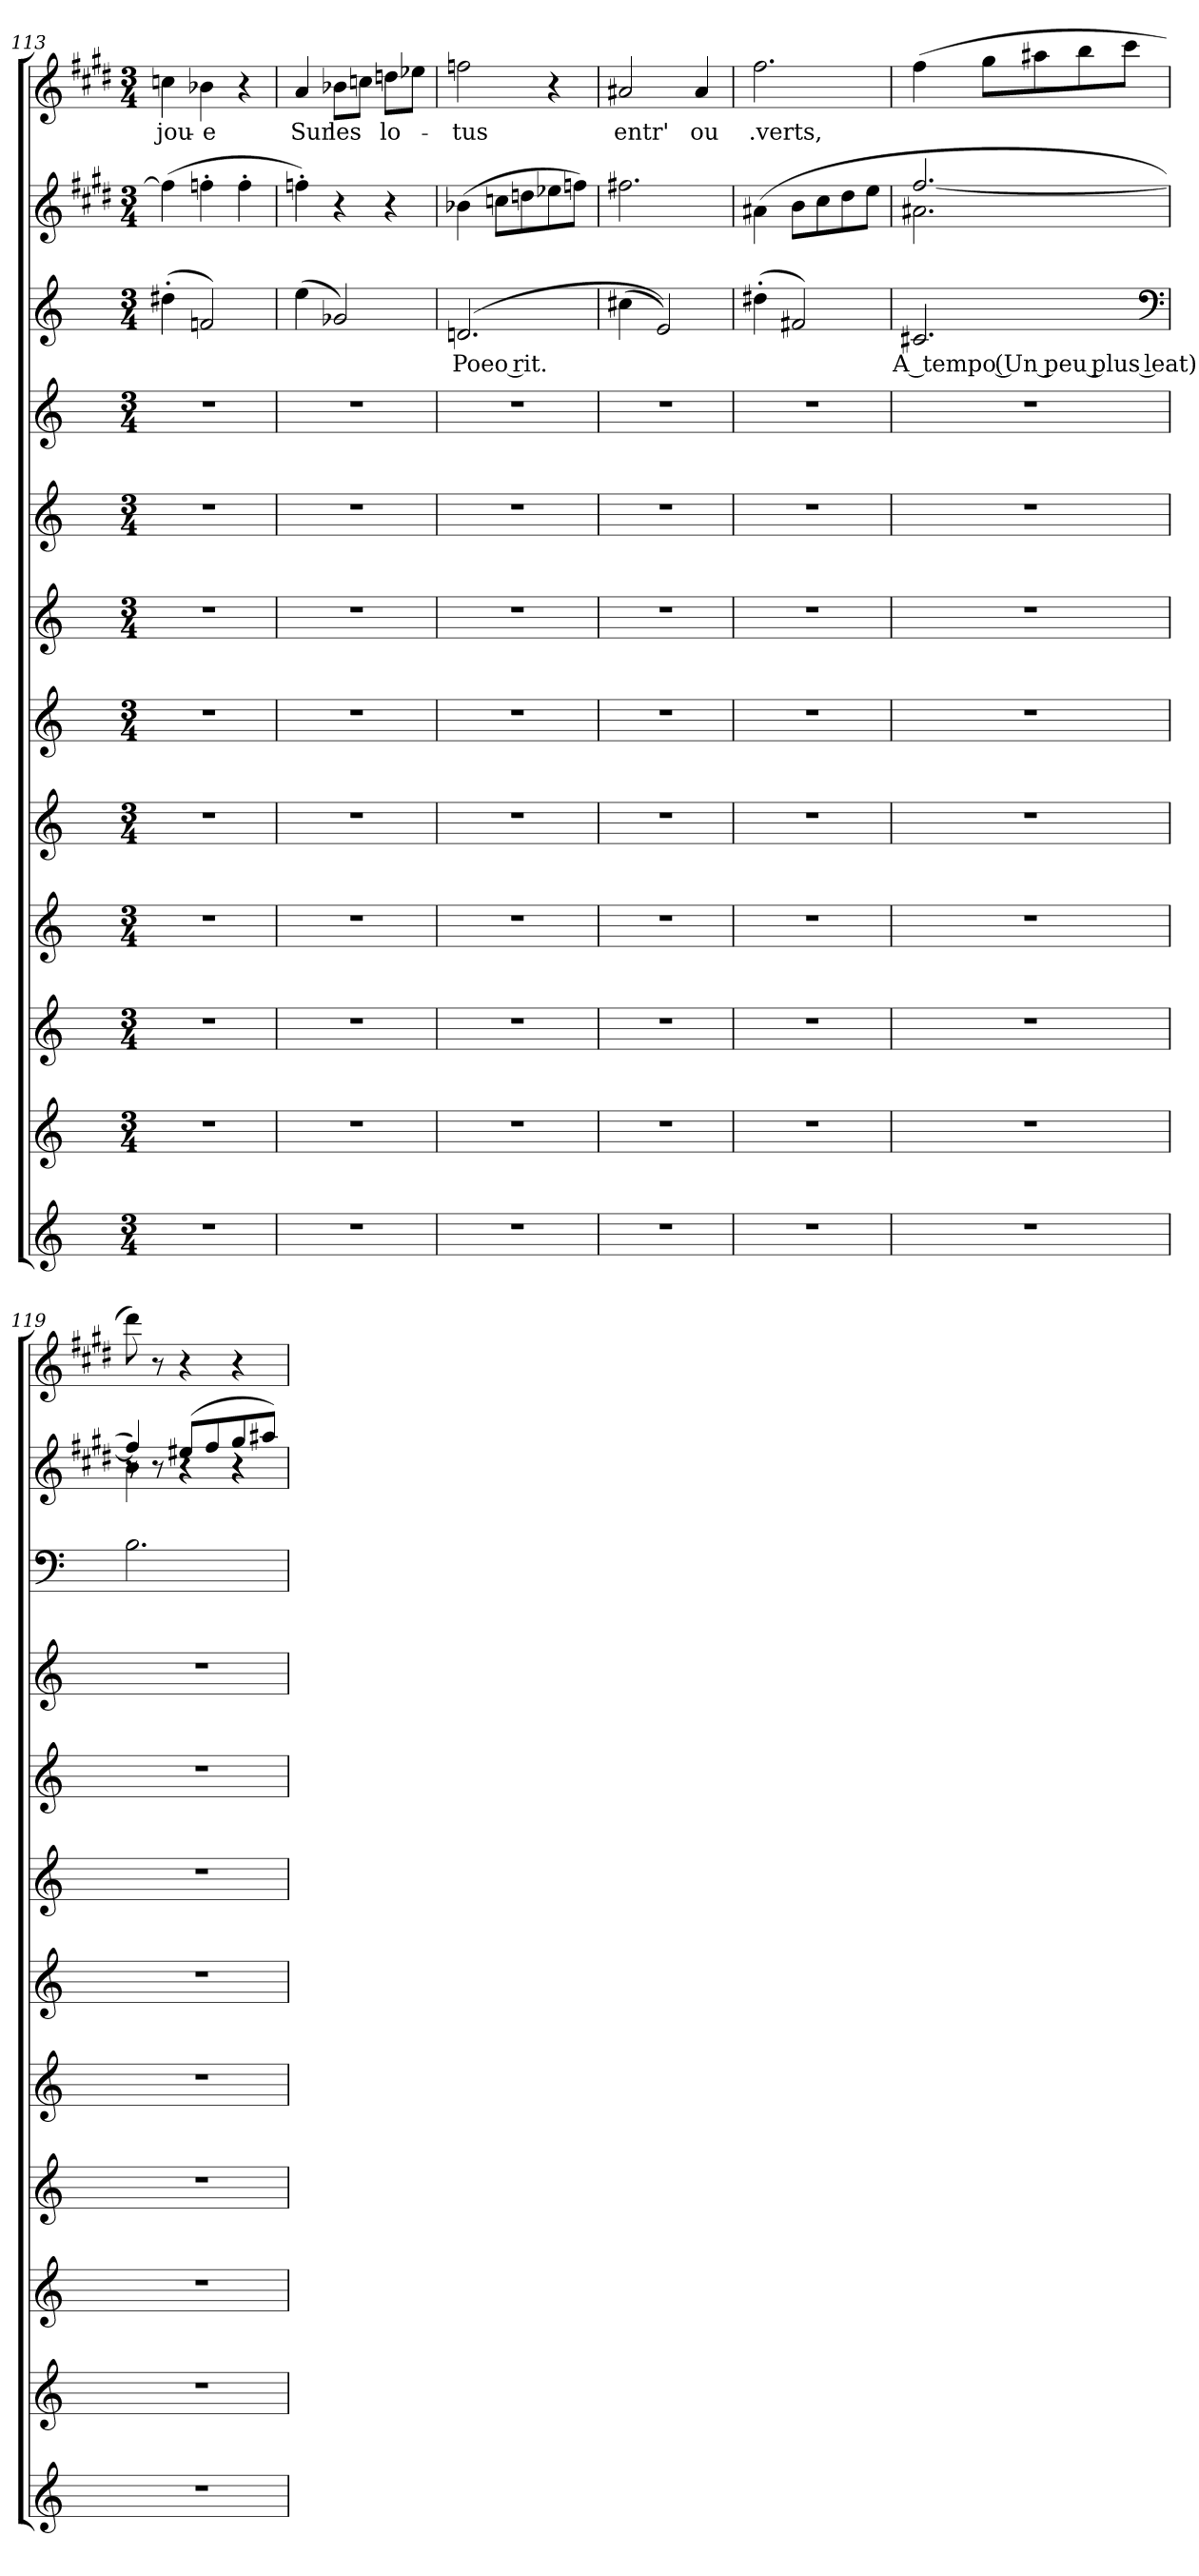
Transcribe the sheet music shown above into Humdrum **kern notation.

**kern	**kern	**kern	**kern	**kern	**kern	**kern	**kern	**kern	**kern	**text	**kern	**kern	**text
*part12	*part11	*part10	*part9	*part8	*part7	*part6	*part5	*part4	*part3	*part3	*part2	*part1	*part1
*staff12	*staff11	*staff10	*staff9	*staff8	*staff7	*staff6	*staff5	*staff4	*staff3	*staff3	*staff2	*staff1	*staff1
*clefG2	*clefG2	*clefG2	*clefG2	*clefG2	*clefG2	*clefG2	*clefG2	*clefG2	*clefG2	*	*clefG2	*clefG2	*
*k[]	*k[]	*k[]	*k[]	*k[]	*k[]	*k[]	*k[]	*k[]	*k[]	*	*k[f#c#g#d#]	*k[f#c#g#d#]	*
*C:	*C:	*C:	*C:	*C:	*C:	*C:	*C:	*C:	*C:	*	*E:	*E:	*
*M3/4	*M3/4	*M3/4	*M3/4	*M3/4	*M3/4	*M3/4	*M3/4	*M3/4	*M3/4	*	*M3/4	*M3/4	*
=113	=113	=113	=113	=113	=113	=113	=113	=113	=113	=113	=113	=113	=113
2.r	2.r	2.r	2.r	2.r	2.r	2.r	2.r	2.r	(4dd#'\	.	(4ff\]	4ccn\	jou-
.	.	.	.	.	.	.	.	.	2fn/)	.	4ffn'\	4b-X\	e
.	.	.	.	.	.	.	.	.	.	.	4ff'\	4r	.
=114	=114	=114	=114	=114	=114	=114	=114	=114	=114	=114	=114	=114	=114
2.r	2.r	2.r	2.r	2.r	2.r	2.r	2.r	2.r	(4ee\	.	4ffn'\)	4a/	Sur
.	.	.	.	.	.	.	.	.	2g-X/)	.	4r	8b-X\L	les
.	.	.	.	.	.	.	.	.	.	.	.	8ccn\J	.
.	.	.	.	.	.	.	.	.	.	.	4r	8ddn\L	lo-
.	.	.	.	.	.	.	.	.	.	.	.	8ee-X\J	.
=115	=115	=115	=115	=115	=115	=115	=115	=115	=115	=115	=115	=115	=115
2.r	2.r	2.r	2.r	2.r	2.r	2.r	2.r	2.r	(2.dn/	Poeo rit.	(4b-X\	2ffn\	tus
.	.	.	.	.	.	.	.	.	.	.	8ccn\L	.	.
.	.	.	.	.	.	.	.	.	.	.	8ddn\	.	.
.	.	.	.	.	.	.	.	.	.	.	8ee-X\	4r	.
.	.	.	.	.	.	.	.	.	.	.	8ffn\J)	.	.
!!LO:LB:g=z
=116	=116	=116	=116	=116	=116	=116	=116	=116	=116	=116	=116	=116	=116
2.r	2.r	2.r	2.r	2.r	2.r	2.r	2.r	2.r	(4cc#\	.	2.ff#X\	2a#X/	entr'
.	.	.	.	.	.	.	.	.	2e/))	.	.	.	.
.	.	.	.	.	.	.	.	.	.	.	.	4a#/	ou
=117	=117	=117	=117	=117	=117	=117	=117	=117	=117	=117	=117	=117	=117
2.r	2.r	2.r	2.r	2.r	2.r	2.r	2.r	2.r	(4dd#'\	.	(4a#X\	2.ff#\	.verts,
.	.	.	.	.	.	.	.	.	2f#/)	.	8b\L	.	.
.	.	.	.	.	.	.	.	.	.	.	8cc#\	.	.
.	.	.	.	.	.	.	.	.	.	.	8dd#\	.	.
.	.	.	.	.	.	.	.	.	.	.	8ee\J	.	.
=118	=118	=118	=118	=118	=118	=118	=118	=118	=118	=118	=118	=118	=118
*	*	*	*	*	*	*	*	*	*	*	*^	*	*
2.r	2.r	2.r	2.r	2.r	2.r	2.r	2.r	2.r	2.c#/	A tempo (Un peu plus leat)	(2.a#X\	[2.ff#/)	(4ff#\	.
.	.	.	.	.	.	.	.	.	.	.	.	.	8gg#\L	.
.	.	.	.	.	.	.	.	.	.	.	.	.	8aa#X\	.
.	.	.	.	.	.	.	.	.	.	.	.	.	8bb\	.
.	.	.	.	.	.	.	.	.	.	.	.	.	8ccc#\J	.
*	*	*	*	*	*	*	*	*	*	*	*v	*v	*	*
*	*	*	*	*	*	*	*	*	*clefF4	*	*	*	*
=119	=119	=119	=119	=119	=119	=119	=119	=119	=119	=119	=119	=119	=119
*	*	*	*	*	*	*	*	*	*	*	*^	*	*
*	*	*	*	*	*	*	*	*	*	*	*	*^	*	*
2.r	2.r	2.r	2.r	2.r	2.r	2.r	2.r	2.r	2.B\	.	4ff#/]	4b\)	8r	8ddd#\)	.
.	.	.	.	.	.	.	.	.	.	.	.	.	8r	8r	.
.	.	.	.	.	.	.	.	.	.	.	(8ee#X/L	4r	4r	4r	.
.	.	.	.	.	.	.	.	.	.	.	8ff#/	.	.	.	.
.	.	.	.	.	.	.	.	.	.	.	8gg#/	4r	4r	4r	.
.	.	.	.	.	.	.	.	.	.	.	8aa#X/J)	.	.	.	.
*	*	*	*	*	*	*	*	*	*	*	*v	*v	*v	*	*
=	=	=	=	=	=	=	=	=	=	=	=	=	=
*-	*-	*-	*-	*-	*-	*-	*-	*-	*-	*-	*-	*-	*-
